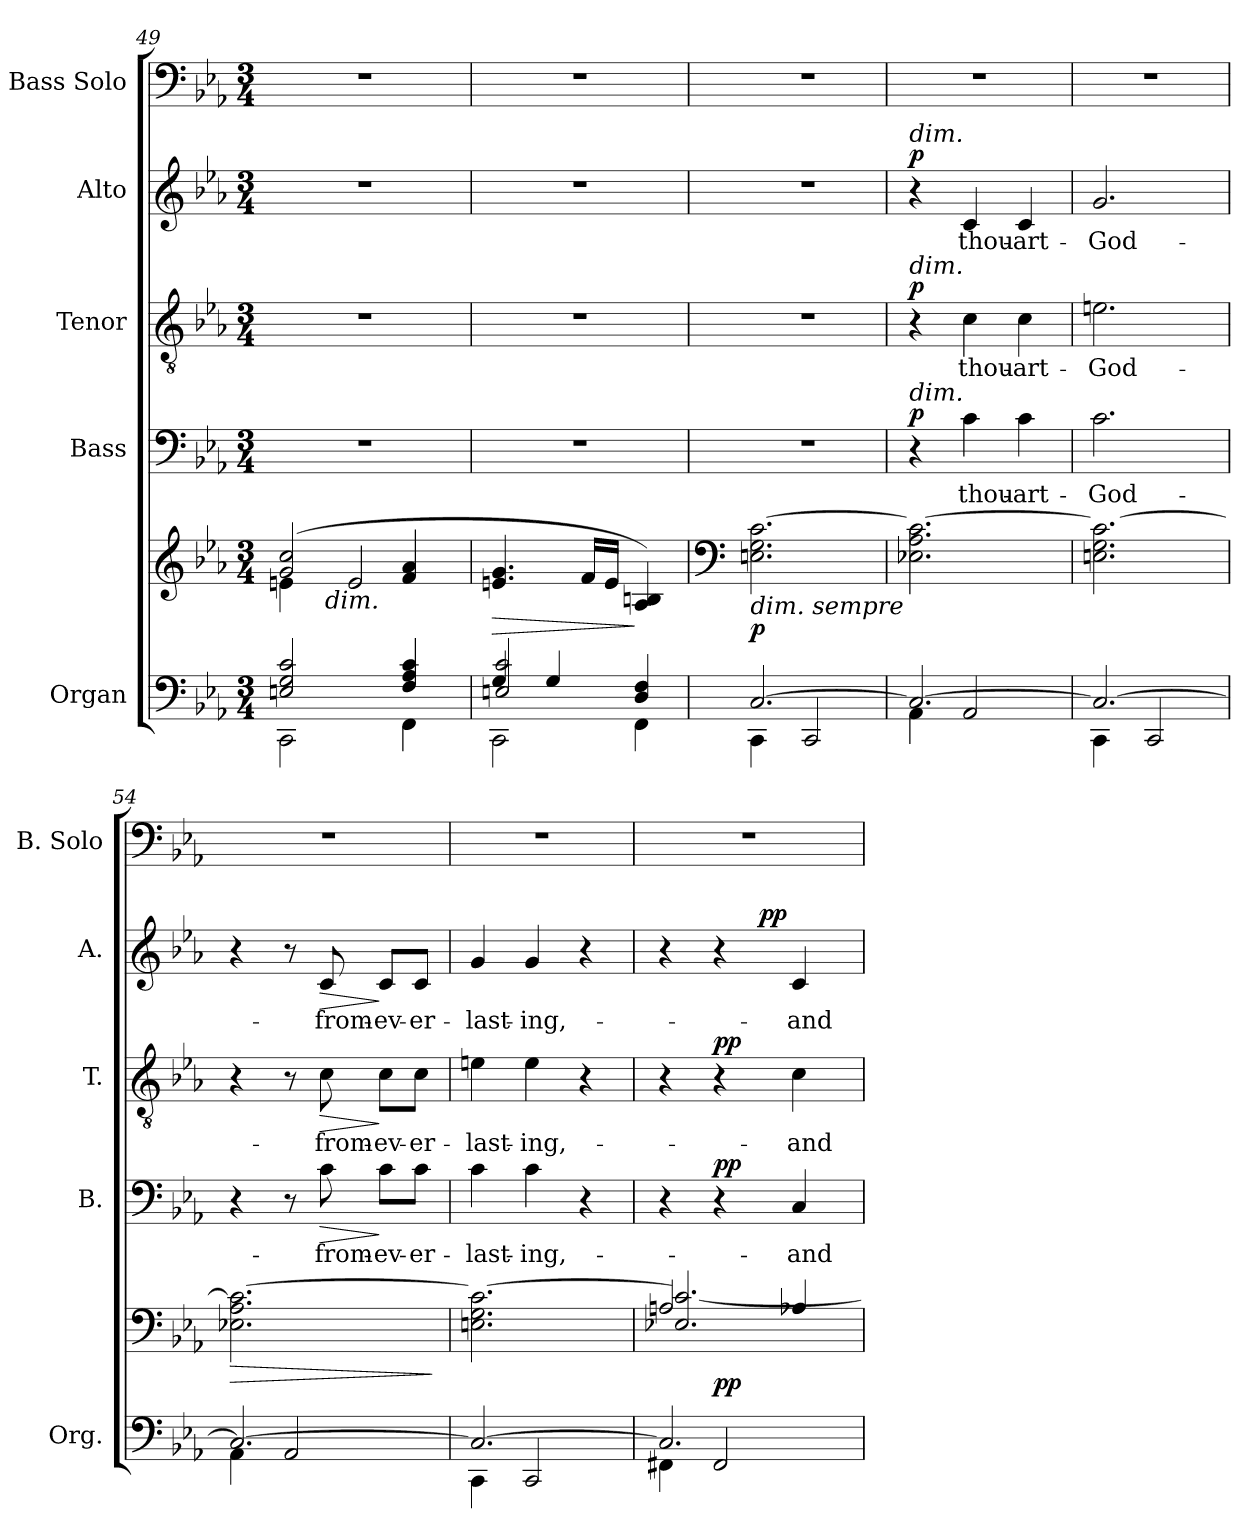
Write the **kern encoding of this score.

**kern	**kern	**dynam	**kern	**text	**dynam	**kern	**text	**dynam	**kern	**text	**dynam	**kern
*part5	*part5	*part5	*part4	*part4	*part4	*part3	*part3	*part3	*part2	*part2	*part2	*part1
*staff6	*staff5	*staff5/6	*staff4	*staff4	*staff4	*staff3	*staff3	*staff3	*staff2	*staff2	*staff2	*staff1
*I"Organ	*	*	*I"Bass	*	*	*I"Tenor	*	*	*I"Alto	*	*	*I"Bass Solo
*I'Org.	*	*	*I'B.	*	*	*I'T.	*	*	*I'A.	*	*	*I'B. Solo
*clefF4	*clefG2	*	*clefF4	*	*	*clefGv2	*	*	*clefG2	*	*	*clefF4
*	*	*	*	*	*	*ITrd7c12	*	*	*	*	*	*
*k[b-e-a-]	*k[b-e-a-]	*	*k[b-e-a-]	*	*	*k[b-e-a-]	*	*	*k[b-e-a-]	*	*	*k[b-e-a-]
*E-:	*E-:	*	*E-:	*	*	*E-:	*	*	*E-:	*	*	*E-:
*M3/4	*M3/4	*	*M3/4	*	*	*M3/4	*	*	*M3/4	*	*	*M3/4
=49	=49	=49	=49	=49	=49	=49	=49	=49	=49	=49	=49	=49
*^	*^	*	*	*	*	*	*	*	*	*	*	*
!	!	!	!	!	!LO:N:vis=1	!	!	!LO:N:vis=1	!	!	!LO:N:vis=1	!	!	!LO:N:vis=1
*	*	*	*^	*	*	*	*	*	*	*	*	*	*	*
2Eni/ 2Gi 2ci	2CCi\	(2gi/ 2cci	4eni\	8.ryy	.	2.r	.	.	2.r	.	.	2.r	.	.	2.r
!	!	!	!	!LO:TX:b:i:t=dim.	!	!	!	!	!	!	!	!	!	!	!
.	.	.	.	2ryy	.	.	.	.	.	.	.	.	.	.	.
.	.	.	2ei/	.	.	.	.	.	.	.	.	.	.	.	.
4Fi/ 4A-i 4ci	4FFi\	4fi/ 4a-i	.	.	.	.	.	.	.	.	.	.	.	.	.
.	.	.	.	16ryy	.	.	.	.	.	.	.	.	.	.	.
=50	=50	=50	=50	=50	=50	=50	=50	=50	=50	=50	=50	=50	=50	=50	=50
*	*^	*	*	*	*	*	*	*	*	*	*	*	*	*	*
!	!	!	!	!	!	!LO:HP:b	!LO:N:vis=1	!	!	!LO:N:vis=1	!	!	!LO:N:vis=1	!	!	!LO:N:vis=1
*	*	*	*v	*v	*v	*	*	*	*	*	*	*	*	*	*	*
4Gi/	2CCi\	2Eni/ 2ci	4.eni/ 4.gi	>	2.r	.	.	2.r	.	.	2.r	.	.	2.r
4Gi/	.	.	.	.	.	.	.	.	.	.	.	.	.	.
.	.	.	16fi/LL	.	.	.	.	.	.	.	.	.	.	.
.	.	.	16ei/JJ	.	.	.	.	.	.	.	.	.	.	.
4Di/ 4Fi	4FFi\	4ryy	4A-i/ 4Bni)	]	.	.	.	.	.	.	.	.	.	.
*v	*v	*v	*	*	*	*	*	*	*	*	*	*	*	*
=51	=51	=51	=51	=51	=51	=51	=51	=51	=51	=51	=51	=51
*	*clefF4	*	*	*	*	*	*	*	*	*	*	*
*^	*	*	*	*	*	*	*	*	*	*	*	*
*	*^	*	*	*	*	*	*	*	*	*	*	*	*
!	!	!	!LO:TX:b:i:t=dim. sempre	!	!	!	!	!	!	!	!	!	!	!
!	!	!	!	!	!LO:N:vis=1	!	!	!LO:N:vis=1	!	!	!LO:N:vis=1	!	!	!LO:N:vis=1
*	*v	*v	*	*	*	*	*	*	*	*	*	*	*	*
[2.Ci/	4CCi\	2.Eni\ 2.Gi [2.ci	p	2.r	.	.	2.r	.	.	2.r	.	.	2.r
.	2CCi/	.	.	.	.	.	.	.	.	.	.	.	.
=52	=52	=52	=52	=52	=52	=52	=52	=52	=52	=52	=52	=52	=52
!	!	!	!	!	!	!	!	!	!	!LO:TX:a:i:t=dim.	!	!	!
!	!	!	!	!	!	!	!LO:TX:a:i:t=dim.	!	!	!	!	!	!
!	!	!	!	!LO:TX:a:i:t=dim.	!	!	!	!	!	!	!	!	!
!	!	!	!	!	!	!	!	!	!	!	!	!	!LO:N:vis=1
2.Ci/_	4AA-i\	2.E-Xi\ 2.A-i 2.ci_	.	4r	.	p	4r	.	p	4r	.	p	2.r
!	!	!	!	!	!LO:LY:b:color=#000000	!	!	!	!	!	!	!	!
!	!	!	!	!	!	!	!	!LO:LY:b:color=#000000	!	!	!	!	!
!	!	!	!	!	!	!	!	!	!	!	!LO:LY:b:color=#000000	!	!
.	2AA-i/	.	.	4ci\	-thou-	.	4Ci\	-thou-	.	4ci/	-thou-	.	.
!	!	!	!	!	!LO:LY:b:color=#000000	!	!	!	!	!	!	!	!
!	!	!	!	!	!	!	!	!LO:LY:b:color=#000000	!	!	!	!	!
!	!	!	!	!	!	!	!	!	!	!	!LO:LY:b:color=#000000	!	!
.	.	.	.	4ci\	-art-	.	4Ci\	-art-	.	4ci/	-art-	.	.
=53	=53	=53	=53	=53	=53	=53	=53	=53	=53	=53	=53	=53	=53
!	!	!	!	!	!LO:LY:b:color=#000000	!	!	!	!	!	!	!	!
!	!	!	!	!	!	!	!	!LO:LY:b:color=#000000	!	!	!	!	!
!	!	!	!	!	!	!	!	!	!	!	!LO:LY:b:color=#000000	!	!LO:N:vis=1
2.Ci/_	4CCi\	2.Eni\ 2.Gi 2.ci_	.	2.ci\	-God-	.	2.Eni\	-God-	.	2.gi/	-God-	.	2.r
.	2CCi/	.	.	.	.	.	.	.	.	.	.	.	.
!!LO:PB:g=z
=54	=54	=54	=54	=54	=54	=54	=54	=54	=54	=54	=54	=54	=54
!	!	!	!LO:HP:b	!	!	!	!	!	!	!	!	!	!LO:N:vis=1
2.Ci/_	4AA-i\	2.E-Xi\ 2.A-i 2.ci_	>	4r	.	.	4r	.	.	4r	.	.	2.r
.	2AA-i/	.	.	8r	.	.	8r	.	.	8r	.	.	.
!	!	!	!	!	!LO:LY:b:color=#000000	!LO:HP:b	!	!	!	!	!	!	!
!	!	!	!	!	!	!	!	!LO:LY:b:color=#000000	!LO:HP:b	!	!	!	!
!	!	!	!	!	!	!	!	!	!	!	!LO:LY:b:color=#000000	!LO:HP:b	!
.	.	.	.	8ci\	-from-	>	8Ci\	-from-	>	8ci/	-from-	>	.
!	!	!	!	!	!LO:LY:b:color=#000000	!	!	!	!	!	!	!	!
!	!	!	!	!	!	!	!	!LO:LY:b:color=#000000	!	!	!	!	!
!	!	!	!	!	!	!	!	!	!	!	!LO:LY:b:color=#000000	!	!
.	.	.	.	8ci\L	-ev-	]	8Ci\L	-ev-	]	8ci/L	-ev-	]	.
!	!	!	!	!	!LO:LY:b:color=#000000	!	!	!	!	!	!	!	!
!	!	!	!	!	!	!	!	!LO:LY:b:color=#000000	!	!	!	!	!
!	!	!	!	!	!	!	!	!	!	!	!LO:LY:b:color=#000000	!	!
.	.	.	.	8ci\J	-er-	.	8Ci\J	-er-	.	8ci/J	-er-	.	.
*v	*v	*	*	*	*	*	*	*	*	*	*	*	*
.	.	]	.	.	.	.	.	.	.	.	.	.
=55	=55	=55	=55	=55	=55	=55	=55	=55	=55	=55	=55	=55
*^	*	*	*	*	*	*	*	*	*	*	*	*
!	!	!	!	!	!LO:LY:b:color=#000000	!	!	!	!	!	!	!	!
!	!	!	!	!	!	!	!	!LO:LY:b:color=#000000	!	!	!	!	!
!	!	!	!	!	!	!	!	!	!	!	!LO:LY:b:color=#000000	!	!LO:N:vis=1
2.Ci/_	4CCi\	2.Eni\ 2.Gi 2.ci_	.	4ci\	-last-	.	4Eni\	-last-	.	4gi/	-last-	.	2.r
!	!	!	!	!	!LO:LY:b:color=#000000	!	!	!	!	!	!	!	!
!	!	!	!	!	!	!	!	!LO:LY:b:color=#000000	!	!	!	!	!
!	!	!	!	!	!	!	!	!	!	!	!LO:LY:b:color=#000000	!	!
.	2CCi/	.	.	4ci\	-ing,-	.	4Ei\	-ing,-	.	4gi/	-ing,-	.	.
.	.	.	.	4r	.	.	4r	.	.	4r	.	.	.
=56	=56	=56	=56	=56	=56	=56	=56	=56	=56	=56	=56	=56	=56
*	*	*^	*	*	*	*	*	*	*	*	*	*	*
!	!	!	!	!	!	!	!	!	!	!	!	!	!	!LO:N:vis=1
*	*	*	*	*	*	*	*	*	*	*	*^	*	*	*
2.Ci/]	4FF#Xi\	2Ani/	2.E-Xi/ 2.ci_	.	4r	.	.	4r	.	.	4r	4ryy	.	.	2.r
.	2FF#i/	.	.	pp	4r	.	pp	4r	.	pp	4r	8ryy	.	.	.
.	.	.	.	.	.	.	.	.	.	.	.	64ryy	.	.	.
.	.	.	.	.	.	.	.	.	.	.	.	4ryy	.	pp	.
!	!	!	!	!	!	!LO:LY:b:color=#000000	!	!	!	!	!	!	!	!	!
!	!	!	!	!	!	!	!	!	!LO:LY:b:color=#000000	!	!	!	!	!	!
!	!	!	!	!	!	!	!	!	!	!	!	!	!LO:LY:b:color=#000000	!	!
.	.	4A-Xi/	.	.	4Ci/	-and-	.	4Ci\	-and-	.	4ci/	.	-and-	.	.
.	.	.	.	.	.	.	.	.	.	.	.	16..ryy	.	.	.
*v	*v	*	*	*	*	*	*	*	*	*	*v	*v	*	*	*
*	*v	*v	*	*	*	*	*	*	*	*	*	*	*
=	=	=	=	=	=	=	=	=	=	=	=	=
*-	*-	*-	*-	*-	*-	*-	*-	*-	*-	*-	*-	*-
